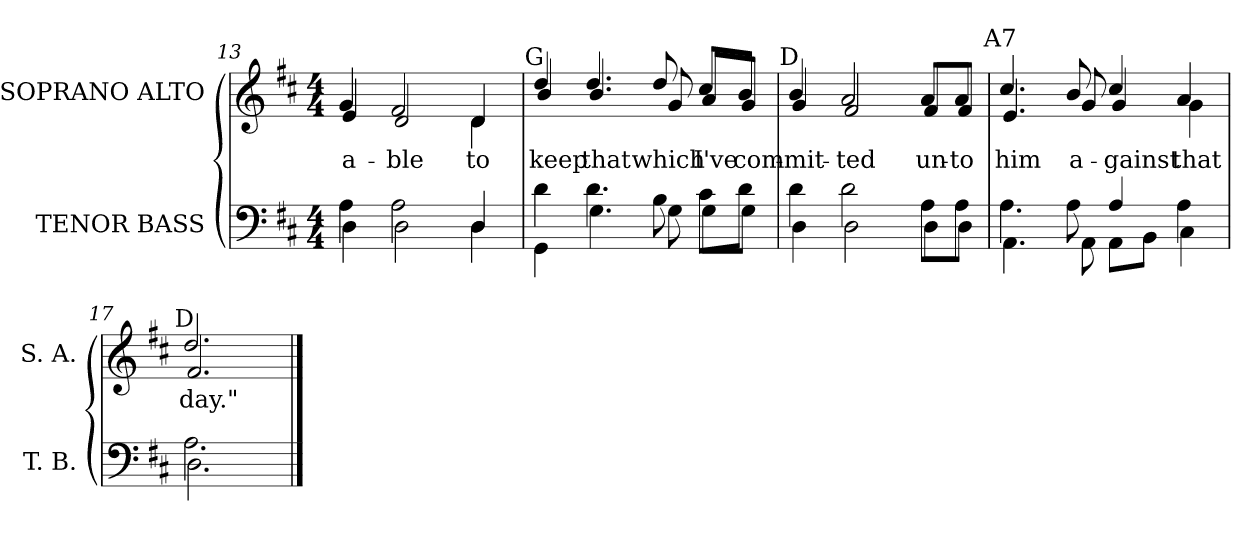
**kern	**kern	**text
*part2	*part1	*part1
*staff2	*staff1	*staff1
*I"TENOR BASS	*I"SOPRANO ALTO	*
*I'T. B.	*I'S. A.	*
!!LO:LB:g=z
*clefF4	*clefG2	*
*k[f#c#]	*k[f#c#]	*
*D:	*D:	*
*M4/4	*M4/4	*
=13	=13	=13
*^	*	*
!	!	!LO:TX:a:cj:t=D	!
!	!	!	!LO:LY:b:color=#000000
*	*	*^	*
4Ai\	4Di\	4gi/	4ei/	a-
!	!	!	!	!LO:LY:b:color=#000000
2Ai\	2Di\	2f#i/	2di/	-ble
!	!	!	!	!LO:LY:b:color=#000000
4Di/	4Di\	4di/	4di\	to
=14	=14	=14	=14	=14
!	!	!LO:TX:a:cj:t=G	!	!
!	!	!	!	!LO:LY:b:color=#000000
4di\	4GGi\	4ddi/	4bi/	keep
!	!	!	!	!LO:LY:b:color=#000000
4.di\	4.Gi\	4.ddi/	4.bi/	that
!	!	!	!	!LO:LY:b:color=#000000
8Bi\	8Gi\	8ddi/	8gi/	which
!	!	!	!	!LO:LY:b:color=#000000
8c#i\L	8Gi\L	8cc#i/L	8ai/L	I've
!	!	!	!	!LO:LY:b:color=#000000
8di\J	8Gi\J	8bi/J	8gi/J	com-
=15	=15	=15	=15	=15
!	!	!LO:TX:a:cj:t=D	!	!
!	!	!	!	!LO:LY:b:color=#000000
4di\	4Di\	4bi/	4gi/	-mit-
!	!	!	!	!LO:LY:b:color=#000000
2di\	2Di\	2ai/	2f#i/	-ted
!	!	!	!	!LO:LY:b:color=#000000
8Ai\L	8Di\L	8ai/L	8f#i/L	un-
!	!	!	!	!LO:LY:b:color=#000000
8Ai\J	8Di\J	8ai/J	8f#i/J	-to
=16	=16	=16	=16	=16
!	!	!LO:TX:a:cj:t=A7	!	!
!	!	!	!	!LO:LY:b:color=#000000
4.Ai\	4.AAi\	4.cc#i/	4.ei/	him
!	!	!	!	!LO:LY:b:color=#000000
8Ai\	8AAi\	8bi/	8gi/	a-
!	!	!	!	!LO:LY:b:color=#000000
4Ai/	8AAi\L	4cc#i/	4gi/	-gainst
.	8BBi\J	.	.	.
!	!	!	!	!LO:LY:b:color=#000000
4Ai\	4C#i\	4ai/	4gi\	that
=17	=17	=17	=17	=17
!	!	!LO:TX:a:cj:t=D	!	!
!	!	!	!	!LO:LY:b:color=#000000
2.Ai\	2.Di\	2.ddi/	2.f#i/	day."
*v	*v	*	*	*
*	*v	*v	*
==	==	==
*-	*-	*-
